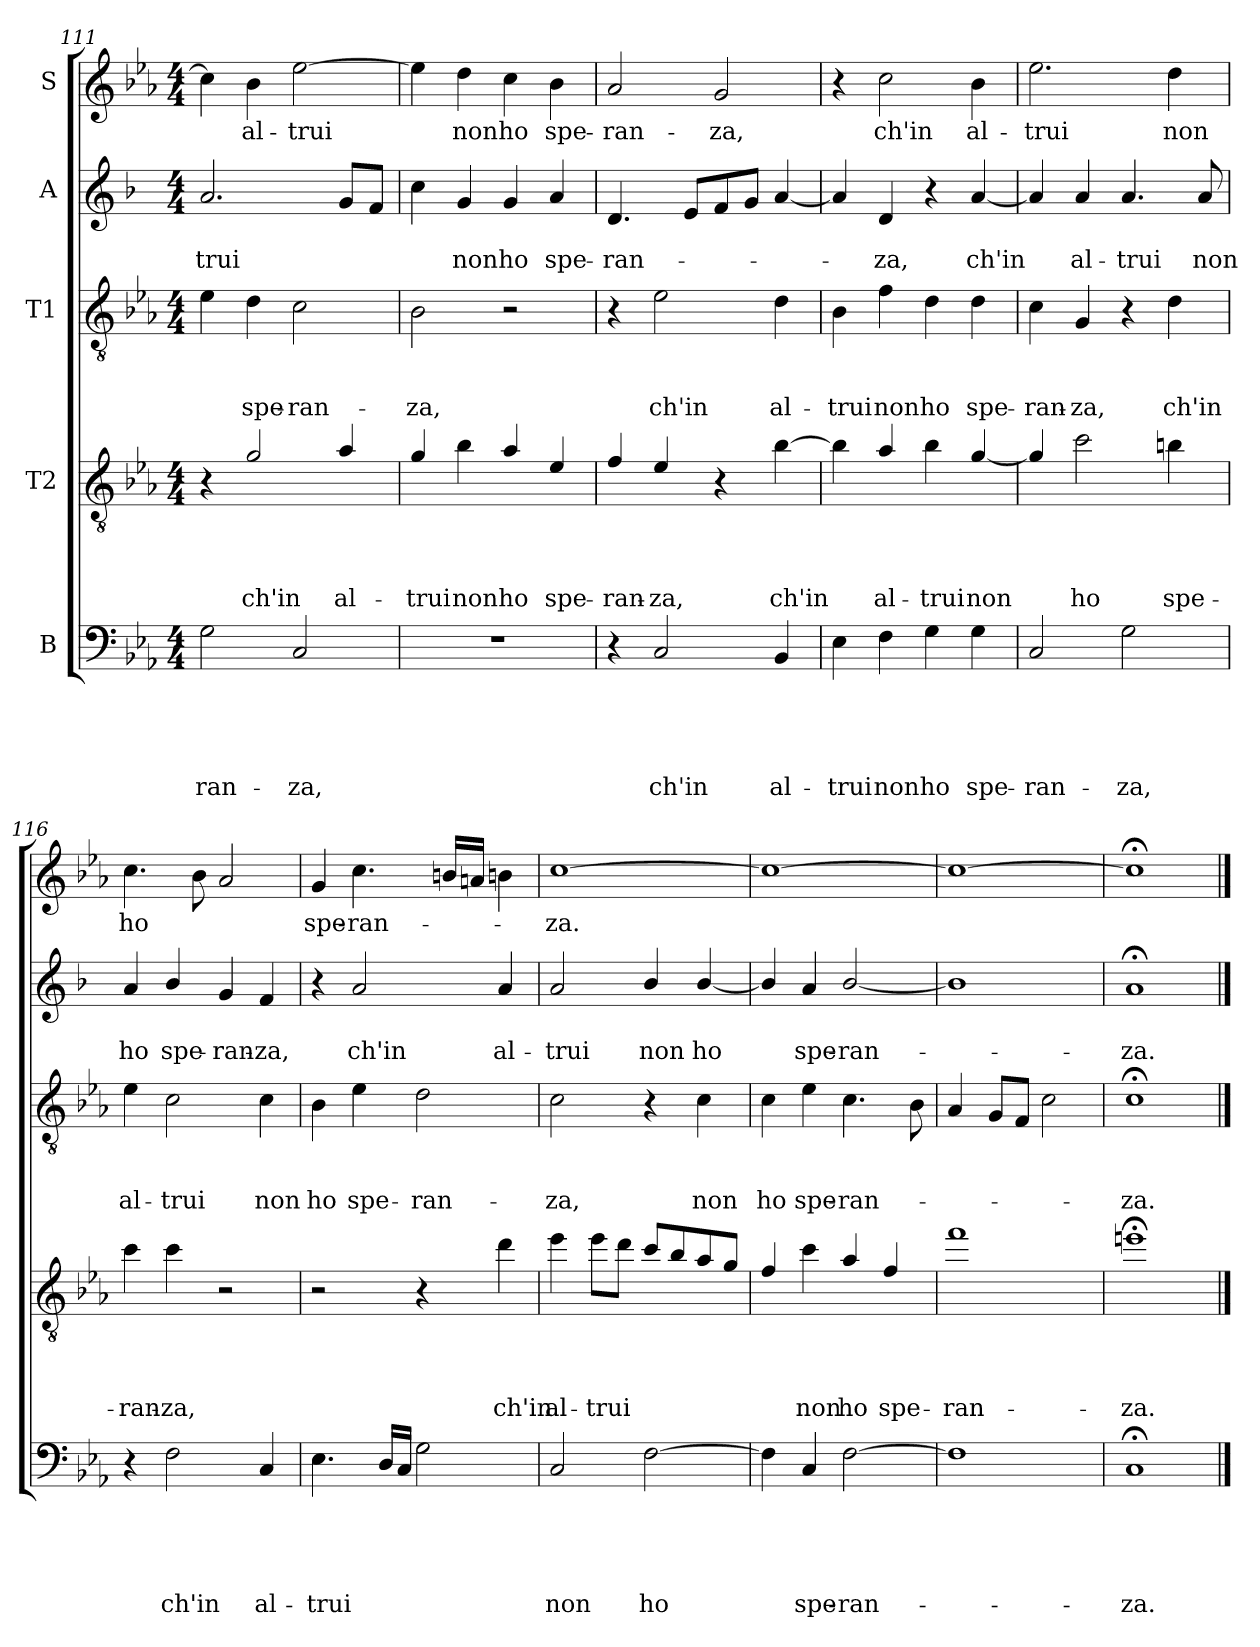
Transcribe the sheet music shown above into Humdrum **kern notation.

**kern	**text	**text	**text	**text	**text	**kern	**text	**text	**text	**text	**kern	**text	**text	**text	**kern	**text	**text	**kern	**text
*part5	*part5	*part5	*part5	*part5	*part5	*part4	*part4	*part4	*part4	*part4	*part3	*part3	*part3	*part3	*part2	*part2	*part2	*part1	*part1
*staff5	*staff5	*staff5	*staff5	*staff5	*staff5	*staff4	*staff4	*staff4	*staff4	*staff4	*staff3	*staff3	*staff3	*staff3	*staff2	*staff2	*staff2	*staff1	*staff1
*I"B	*	*	*	*	*	*I"T2	*	*	*	*	*I"T1	*	*	*	*I"A	*	*	*I"S	*
*clefF4	*	*	*	*	*	*clefGv2	*	*	*	*	*clefGv2	*	*	*	*clefG2	*	*	*clefG2	*
*	*	*	*	*	*	*ITrd8c14	*	*	*	*	*	*	*	*	*ITrd1c2	*	*	*	*
*k[b-e-a-]	*	*	*	*	*	*k[b-e-a-]	*	*	*	*	*k[b-e-a-]	*	*	*	*k[b-e-a-]	*	*	*k[b-e-a-]	*
*E-:	*	*	*	*	*	*E-:	*	*	*	*	*E-:	*	*	*	*E-:	*	*	*E-:	*
*M4/4	*	*	*	*	*	*M4/4	*	*	*	*	*M4/4	*	*	*	*M4/4	*	*	*M4/4	*
=111	=111	=111	=111	=111	=111	=111	=111	=111	=111	=111	=111	=111	=111	=111	=111	=111	=111	=111	=111
!	!	!	!	!	!LO:LY:b	!	!	!	!	!	!	!	!	!	!	!	!LO:LY:b	!	!
2G\	.	.	.	.	-ran-	4r	.	.	.	.	4e-\	.	.	.	2.g/	.	-trui	4cc\]	.
!	!	!	!	!	!	!	!	!	!	!LO:LY:b	!	!	!	!LO:LY:b	!	!	!	!	!LO:LY:b
.	.	.	.	.	.	2G/	.	.	.	ch'in	4d\	.	.	spe-	.	.	.	4b-\	al-
!	!	!	!	!	!LO:LY:b	!	!	!	!	!	!	!	!	!LO:LY:b	!	!	!	!	!LO:LY:b
2C/	.	.	.	.	-za,	.	.	.	.	.	2c\	.	.	-ran-	.	.	.	[2ee-\	-trui
!	!	!	!	!	!	!	!	!	!	!LO:LY:b	!	!	!	!	!	!	!	!	!
.	.	.	.	.	.	4A-/	.	.	.	al-	.	.	.	.	8f/L	.	.	.	.
.	.	.	.	.	.	.	.	.	.	.	.	.	.	.	8e-/J	.	.	.	.
!!LO:LB:g=z
=112	=112	=112	=112	=112	=112	=112	=112	=112	=112	=112	=112	=112	=112	=112	=112	=112	=112	=112	=112
!	!	!	!	!	!	!	!	!	!	!LO:LY:b	!	!	!	!LO:LY:b	!	!	!	!	!
1r	.	.	.	.	.	4G/	.	.	.	-trui	2B-\	.	.	-za,	4b-\	.	.	4ee-\]	.
!	!	!	!	!	!	!	!	!	!	!LO:LY:b	!	!	!	!	!	!	!LO:LY:b	!	!LO:LY:b
.	.	.	.	.	.	4B-\	.	.	.	non	.	.	.	.	4f/	.	non	4dd\	non
!	!	!	!	!	!	!	!	!	!	!LO:LY:b	!	!	!	!	!	!	!LO:LY:b	!	!LO:LY:b
.	.	.	.	.	.	4A-/	.	.	.	ho	2r	.	.	.	4f/	.	ho	4cc\	ho
!	!	!	!	!	!	!	!	!	!	!LO:LY:b	!	!	!	!	!	!	!LO:LY:b	!	!LO:LY:b
.	.	.	.	.	.	4E-/	.	.	.	spe-	.	.	.	.	4g/	.	spe-	4b-\	spe-
=113	=113	=113	=113	=113	=113	=113	=113	=113	=113	=113	=113	=113	=113	=113	=113	=113	=113	=113	=113
!	!	!	!	!	!	!	!	!	!	!LO:LY:b	!	!	!	!	!	!	!LO:LY:b	!	!LO:LY:b
4r	.	.	.	.	.	4F/	.	.	.	-ran-	4r	.	.	.	4.c/	.	-ran-	2a-/	-ran-
!	!	!	!	!	!LO:LY:b	!	!	!	!	!LO:LY:b	!	!	!	!LO:LY:b	!	!	!	!	!
2C/	.	.	.	.	ch'in	4E-/	.	.	.	-za,	2e-\	.	.	ch'in	.	.	.	.	.
.	.	.	.	.	.	.	.	.	.	.	.	.	.	.	8d/L	.	.	.	.
!	!	!	!	!	!	!	!	!	!	!	!	!	!	!	!	!	!	!	!LO:LY:b
.	.	.	.	.	.	4r	.	.	.	.	.	.	.	.	8e-/	.	.	2g/	-za,
.	.	.	.	.	.	.	.	.	.	.	.	.	.	.	8f/J	.	.	.	.
!	!	!	!	!	!LO:LY:b	!	!	!	!	!LO:LY:b	!	!	!	!LO:LY:b	!	!	!	!	!
4BB-/	.	.	.	.	al-	[4B-\	.	.	.	ch'in	4d\	.	.	al-	[4g/	.	.	.	.
=114	=114	=114	=114	=114	=114	=114	=114	=114	=114	=114	=114	=114	=114	=114	=114	=114	=114	=114	=114
!	!	!	!	!	!LO:LY:b	!	!	!	!	!	!	!	!	!LO:LY:b	!	!	!	!	!
4E-\	.	.	.	.	-trui	4B-\]	.	.	.	.	4B-\	.	.	-trui	4g/]	.	.	4r	.
!	!	!	!	!	!LO:LY:b	!	!	!	!	!LO:LY:b	!	!	!	!LO:LY:b	!	!	!LO:LY:b	!	!LO:LY:b
4F\	.	.	.	.	non	4A-/	.	.	.	al-	4f\	.	.	non	4c/	.	-za,	2cc\	ch'in
!	!	!	!	!	!LO:LY:b	!	!	!	!	!LO:LY:b	!	!	!	!LO:LY:b	!	!	!	!	!
4G\	.	.	.	.	ho	4B-\	.	.	.	-trui	4d\	.	.	ho	4r	.	.	.	.
!	!	!	!	!	!LO:LY:b	!	!	!	!	!LO:LY:b	!	!	!	!LO:LY:b	!	!	!LO:LY:b	!	!LO:LY:b
4G\	.	.	.	.	spe-	[4G/	.	.	.	non	4d\	.	.	spe-	[4g/	.	ch'in	4b-\	al-
=115	=115	=115	=115	=115	=115	=115	=115	=115	=115	=115	=115	=115	=115	=115	=115	=115	=115	=115	=115
!	!	!	!	!	!LO:LY:b	!	!	!	!	!	!	!	!	!LO:LY:b	!	!	!	!	!LO:LY:b
2C/	.	.	.	.	-ran-	4G/]	.	.	.	.	4c\	.	.	-ran-	4g/]	.	.	2.ee-\	-trui
!	!	!	!	!	!	!	!	!	!	!LO:LY:b	!	!	!	!LO:LY:b	!	!	!LO:LY:b	!	!
.	.	.	.	.	.	2c\	.	.	.	ho	4G/	.	.	-za,	4g/	.	al-	.	.
!	!	!	!	!	!LO:LY:b	!	!	!	!	!	!	!	!	!	!	!	!LO:LY:b	!	!
2G\	.	.	.	.	-za,	.	.	.	.	.	4r	.	.	.	4.g/	.	-trui	.	.
!	!	!	!	!	!	!	!	!	!	!LO:LY:b	!	!	!	!LO:LY:b	!	!	!	!	!LO:LY:b
.	.	.	.	.	.	4Bni\	.	.	.	spe-	4d\	.	.	ch'in	.	.	.	4dd\	non
!	!	!	!	!	!	!	!	!	!	!	!	!	!	!	!	!	!LO:LY:b	!	!
.	.	.	.	.	.	.	.	.	.	.	.	.	.	.	8g/	.	non	.	.
=116	=116	=116	=116	=116	=116	=116	=116	=116	=116	=116	=116	=116	=116	=116	=116	=116	=116	=116	=116
!	!	!	!	!	!	!	!	!	!	!LO:LY:b	!	!	!	!LO:LY:b	!	!	!LO:LY:b	!	!LO:LY:b
4r	.	.	.	.	.	4c\	.	.	.	-ran-	4e-\	.	.	al-	4g/	.	ho	4.cc\	ho
!	!	!	!	!	!LO:LY:b	!	!	!	!	!LO:LY:b	!	!	!	!LO:LY:b	!	!	!LO:LY:b	!	!
2F\	.	.	.	.	ch'in	4c\	.	.	.	-za,	2c\	.	.	-trui	4a-/	.	spe-	.	.
.	.	.	.	.	.	.	.	.	.	.	.	.	.	.	.	.	.	8b-\	.
!	!	!	!	!	!	!	!	!	!	!	!	!	!	!	!	!	!LO:LY:b	!	!
.	.	.	.	.	.	2r	.	.	.	.	.	.	.	.	4f/	.	-ran-	2a-/	.
!	!	!	!	!	!LO:LY:b	!	!	!	!	!	!	!	!	!LO:LY:b	!	!	!LO:LY:b	!	!
4C/	.	.	.	.	al-	.	.	.	.	.	4c\	.	.	non	4e-/	.	-za,	.	.
!!LO:PB:g=z
=117	=117	=117	=117	=117	=117	=117	=117	=117	=117	=117	=117	=117	=117	=117	=117	=117	=117	=117	=117
!	!	!	!	!	!LO:LY:b	!	!	!	!	!	!	!	!	!LO:LY:b	!	!	!	!	!LO:LY:b
4.E-\	.	.	.	.	-trui	2r	.	.	.	.	4B-\	.	.	ho	4r	.	.	4g/	spe-
!	!	!	!	!	!	!	!	!	!	!	!	!	!	!LO:LY:b	!	!	!LO:LY:b	!	!LO:LY:b
.	.	.	.	.	.	.	.	.	.	.	4e-\	.	.	spe-	2g/	.	ch'in	4.cc\	-ran-
16D/LL	.	.	.	.	.	.	.	.	.	.	.	.	.	.	.	.	.	.	.
16C/JJ	.	.	.	.	.	.	.	.	.	.	.	.	.	.	.	.	.	.	.
!	!	!	!	!	!	!	!	!	!	!	!	!	!	!LO:LY:b	!	!	!	!	!
2G\	.	.	.	.	.	4r	.	.	.	.	2d\	.	.	-ran-	.	.	.	.	.
.	.	.	.	.	.	.	.	.	.	.	.	.	.	.	.	.	.	16bni/LL	.
.	.	.	.	.	.	.	.	.	.	.	.	.	.	.	.	.	.	16ani/JJ	.
!	!	!	!	!	!	!	!	!	!	!LO:LY:b	!	!	!	!	!	!	!LO:LY:b	!	!
.	.	.	.	.	.	4d\	.	.	.	ch'in	.	.	.	.	4g/	.	al-	4bni\	.
=118	=118	=118	=118	=118	=118	=118	=118	=118	=118	=118	=118	=118	=118	=118	=118	=118	=118	=118	=118
!	!	!	!	!	!LO:LY:b	!	!	!	!	!LO:LY:b	!	!	!	!LO:LY:b	!	!	!LO:LY:b	!	!LO:LY:b
2C/	.	.	.	.	non	4e-\	.	.	.	al-	2c\	.	.	-za,	2g/	.	-trui	[1cc	-za.
!	!	!	!	!	!	!	!	!	!	!LO:LY:b	!	!	!	!	!	!	!	!	!
.	.	.	.	.	.	8e-\L	.	.	.	-trui	.	.	.	.	.	.	.	.	.
.	.	.	.	.	.	8d\J	.	.	.	.	.	.	.	.	.	.	.	.	.
!	!	!	!	!	!LO:LY:b	!	!	!	!	!	!	!	!	!	!	!	!LO:LY:b	!	!
[2F\	.	.	.	.	ho	8c/L	.	.	.	.	4r	.	.	.	4a-/	.	non	.	.
.	.	.	.	.	.	8B-/	.	.	.	.	.	.	.	.	.	.	.	.	.
!	!	!	!	!	!	!	!	!	!	!	!	!	!	!LO:LY:b	!	!	!LO:LY:b	!	!
.	.	.	.	.	.	8A-/	.	.	.	.	4c\	.	.	non	[4a-/	.	ho	.	.
.	.	.	.	.	.	8G/J	.	.	.	.	.	.	.	.	.	.	.	.	.
=119	=119	=119	=119	=119	=119	=119	=119	=119	=119	=119	=119	=119	=119	=119	=119	=119	=119	=119	=119
!	!	!	!	!	!	!	!	!	!	!	!	!	!	!LO:LY:b	!	!	!	!	!
4F\]	.	.	.	.	.	4F/	.	.	.	.	4c\	.	.	ho	4a-/]	.	.	1cc_	.
!	!	!	!	!	!LO:LY:b	!	!	!	!	!LO:LY:b	!	!	!	!LO:LY:b	!	!	!LO:LY:b	!	!
4C/	.	.	.	.	spe-	4c\	.	.	.	non	4e-\	.	.	spe-	4g/	.	spe-	.	.
!	!	!	!	!	!LO:LY:b	!	!	!	!	!LO:LY:b	!	!	!	!LO:LY:b	!	!	!LO:LY:b	!	!
[2F\	.	.	.	.	-ran-	4A-/	.	.	.	ho	4.c\	.	.	-ran-	[2a-/	.	-ran-	.	.
!	!	!	!	!	!	!	!	!	!	!LO:LY:b	!	!	!	!	!	!	!	!	!
.	.	.	.	.	.	4F/	.	.	.	spe-	.	.	.	.	.	.	.	.	.
.	.	.	.	.	.	.	.	.	.	.	8B-\	.	.	.	.	.	.	.	.
=120	=120	=120	=120	=120	=120	=120	=120	=120	=120	=120	=120	=120	=120	=120	=120	=120	=120	=120	=120
!	!	!	!	!	!	!	!	!	!	!LO:LY:b	!	!	!	!	!	!	!	!	!
1F]	.	.	.	.	.	1f	.	.	.	-ran-	4A-/	.	.	.	1a-]	.	.	1cc_	.
.	.	.	.	.	.	.	.	.	.	.	8G/L	.	.	.	.	.	.	.	.
.	.	.	.	.	.	.	.	.	.	.	8F/J	.	.	.	.	.	.	.	.
.	.	.	.	.	.	.	.	.	.	.	2c\	.	.	.	.	.	.	.	.
=121	=121	=121	=121	=121	=121	=121	=121	=121	=121	=121	=121	=121	=121	=121	=121	=121	=121	=121	=121
!	!	!	!	!	!LO:LY:b	!	!	!	!	!LO:LY:b	!	!	!	!LO:LY:b	!	!	!LO:LY:b	!	!
1C;	.	.	.	.	-za.	1en;<	.	.	.	-za.	1c;<	.	.	-za.	1g;	.	-za.	1cc;<]	.
==	==	==	==	==	==	==	==	==	==	==	==	==	==	==	==	==	==	==	==
*-	*-	*-	*-	*-	*-	*-	*-	*-	*-	*-	*-	*-	*-	*-	*-	*-	*-	*-	*-
